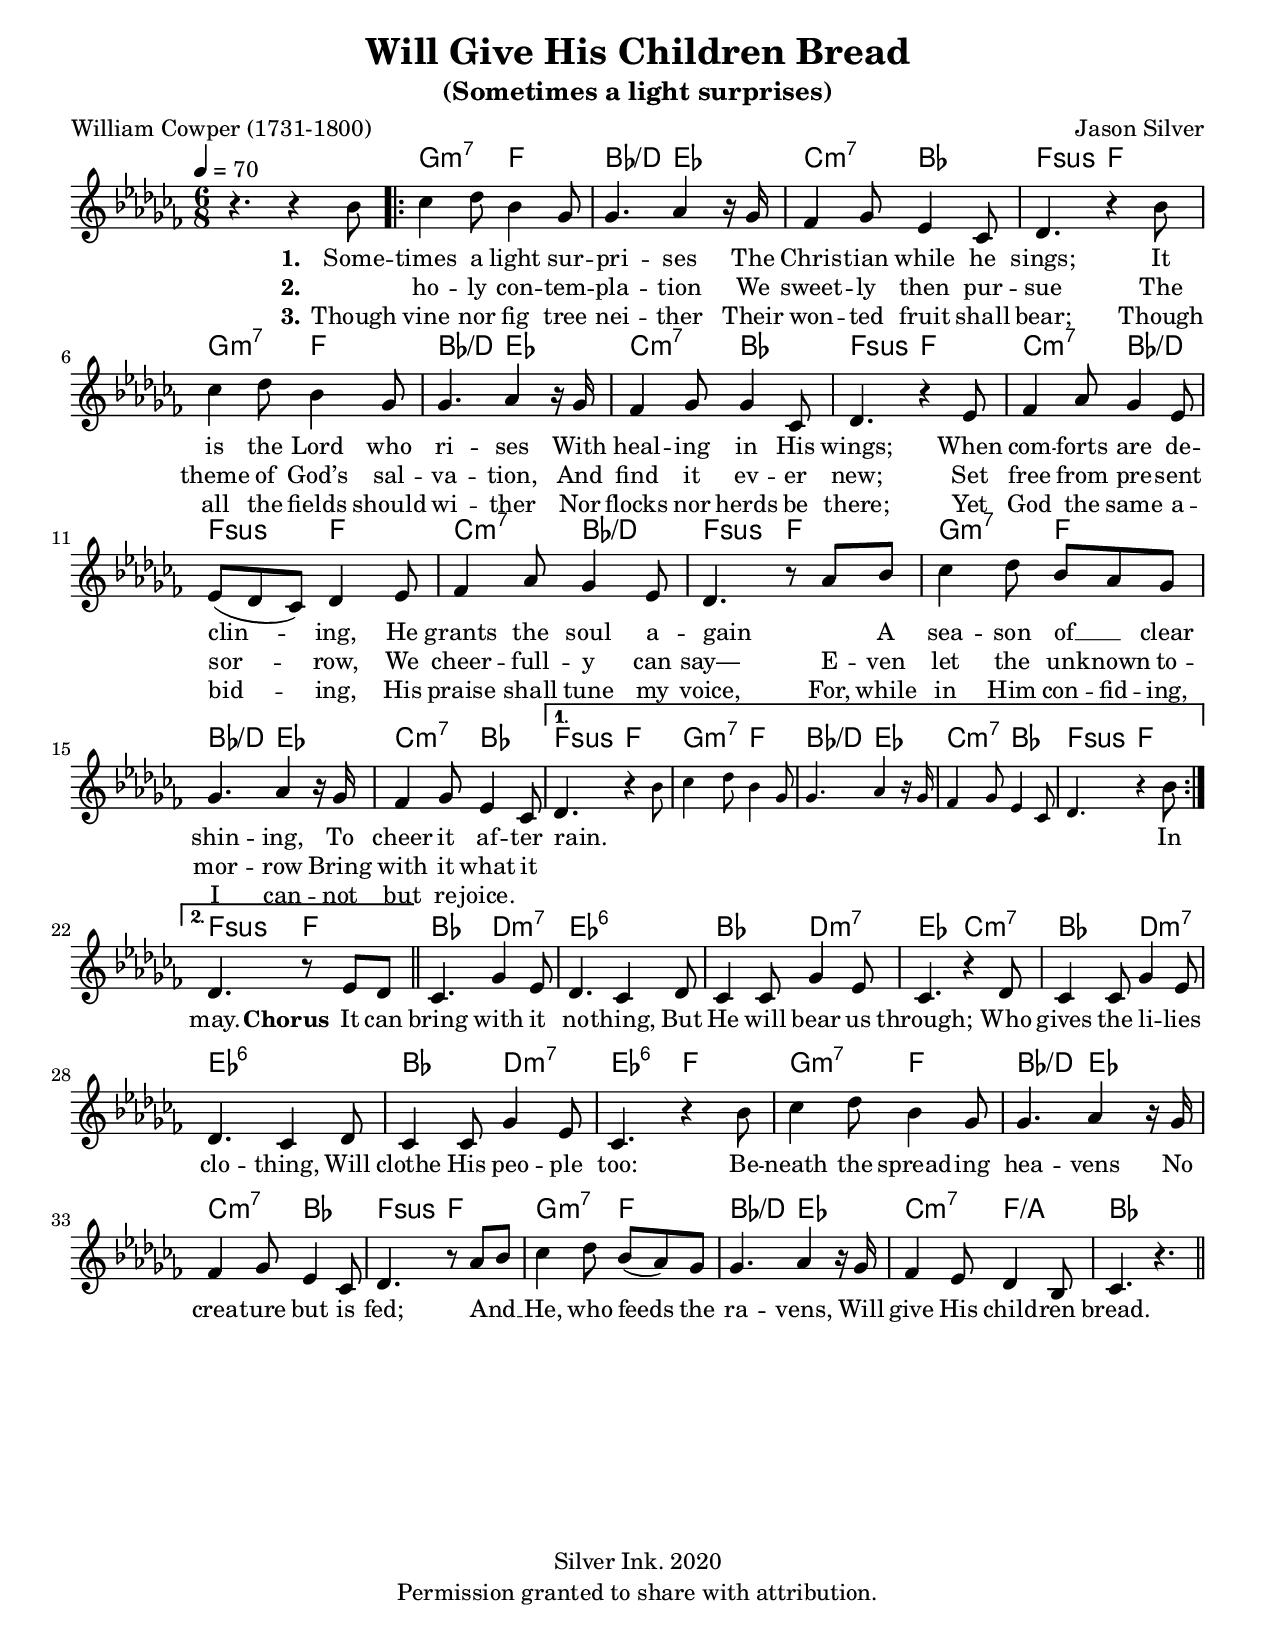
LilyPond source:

\language "english"
\version "2.18.2"
#(define (line-break-every-nth-engraver bars-per-line)
  (lambda (context)
     (make-engraver
       (acknowledgers ((paper-column-interface engraver grob source-engraver)
         (let ((current-bar (ly:context-property context 'currentBarNumber)))
           (if (= (remainder current-bar bars-per-line) 1)
               (if (eq? #t (ly:grob-property grob 'non-musical))
                   (set! (ly:grob-property grob 'line-break-permission) 'force)
                   (set! (ly:grob-property grob 'line-break-permission)
'())))))))))

\header {
  title = "Will Give His Children Bread"
  subtitle = "(Sometimes a light surprises)"
  composer = "Jason Silver"
  poet = "William Cowper (1731-1800)"
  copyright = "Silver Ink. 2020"
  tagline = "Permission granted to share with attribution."
}
\paper {
  top-margin = #10
  bottom-margin = #4
  right-margin = #12
  left-margin = #12
  indent = #0
 %min-systems-per-page = 8 % this allows you to squish line spacing

  % the distance between two systems in the same score:
  system-system-spacing = #'((basic-distance . 14 ) (minimum-distance . 0) (padding . 0 ) (stretchability . 00))
  % the distance between the last system of a score and the first system of the score that follows it, when no (title or top-level) markup exists between them:
  score-system-spacing = #'((basic-distance . 0) (minimum-distance . 0) (padding . 0) (stretchability . 0))
  % the distance between a (title or top-level) markup and the system that follows it:
  markup-system-spacing = #'((basic-distance . 0) (padding . 0) (stretchability . 0))
  % the distance between the last system of a score and the (title or top-level) markup that follows it:
  score-markup-spacing = #'((basic-distance . 0) (padding . 0) (stretchability . 0))
  % the distance between two (title or top-level) markups:
  markup-markup-spacing = #'((basic-distance . 0) (padding . 0))
  % the distance from the top of the printable area (i.e. the bottom of the top margin) to the first system on a page, when there is no (title or top-level) markup between the two:
  top-system-spacing = #'((basic-distance . 0) (minimum-distance . 0) (padding . 0))
  % the distance from the top of the printable area (i.e. the bottom of the top margin) to the first (title or top-level) markup on a page, when there is no system between the two:
  top-markup-spacing = #'((basic-distance . 0) (minimum-distance . 0) (padding . 0))
  % the distance from the last system or top-level markup on a page to the bottom of the printable area (i.e. the top of the bottom margin):
  last-bottom-spacing = #'((basic-distance . 0 ) (minimum-distance . 0) (padding . 0) (stretchability . 0))

  paper-width = 21.59\cm
  paper-height = 27.94\cm
}
slashOn = {
  \override Rest #'stencil = #ly:percent-repeat-item-interface::beat-slash
  \override Rest #'thickness = #'0.48
  \override Rest #'slope = #'1.2
  \override Rest #'Y-offset = #'-.0
}
slashOff = {
  \revert Rest #'stencil
}
LyricFontSize = #.5
lyricNote = {
  % use \once \set melismaBusyProperties = #'(tieMelismaBusy) on the tie where the note sits
  \once \override Lyrics.LyricText.font-shape = #'italic
  \once \override Lyrics.LyricText.font-size = #.2
  \once \override LyricText.self-alignment-X = #LEFT
}
lyricNotePlacement = {
	\once \override NoteHead.stencil = #ly:text-interface::print
	\once \override NoteHead.text = \markup \musicglyph #"rests.2"
	\once  \hide Stem
}
sectionTitle = #(define-music-function
    (parser location theTitle)
    (string?)
    #{
    \mark \markup { \large \bold \concat { "            " #theTitle } }
    #}
)
textRepeats  = #(define-music-function
    (parser location theTitle)
    (string?)
    #{
    \once \override Score.RehearsalMark #'break-visibility = #'#(#t #t #f)
    \mark \markup { \right-align \small #theTitle }
    #}
)
GotoCoda = {
  \once \override Score.RehearsalMark #'break-visibility = #'#(#t #t #f)
  \mark \markup { \small \musicglyph #"scripts.coda" }
}
Coda = {
  \once \override Score.RehearsalMark #'break-visibility = #'#(#f #t #t)
  \mark \markup { \small \musicglyph #"scripts.coda" }
}
Segno = {
  \once \override Score.RehearsalMark #'break-visibility = #'#(#f #t #t)
  \mark \markup { \small \musicglyph #"scripts.segno" }
}
chExceptionMusic = {
  <c d e g>1-\markup { "2" } % notate as 1.2.3.5 
  <c f g>1-\markup {"sus"}
  <c a d g>1-\markup { "m2" } % 1.6.2.
  <c e g d'>1-\markup { \super "add9" } % 1.3.5.9
  <c ef g d'>1-\markup { "m" \super "add9" } % 1.3.5.9
}
chExceptions = #(append (sequential-music-to-chord-exceptions chExceptionMusic #t) ignatzekExceptions)
chordNames = \chordmode {
	\set chordNameExceptions = #chExceptions
	\set chordChanges = ##t % ##t(true) or ##f(false)
	\set Staff.midiInstrument = #"string ensemble 1"
  \skip2. g4.:m7 f bf:/d ef c:m7 bf f:sus4 f 
  g:m7 f bf:/d ef c:m7 bf f:sus4 f 
  c:m7 bf:/d f:sus4 f c:m7 bf:/d f:sus4 f
  g:m7 f bf:/d ef c:m7 bf f:sus4 f 
  % instrumental
  g4.:m7 f bf:/d ef c:m7 bf f:sus4 f

  f:sus4 f

  bf d:m7 ef2.:6 bf4. d:m7 ef4. c:m7 bf4. d:m7 ef2.:6 bf4. d:m7 ef:6 f
  g4.:m7 f bf:/d ef c:m7 bf f:sus4 f 
  g:m7 f bf:/d ef c:m7 f:/a bf2.
  \bar "||"
}
melody = \relative c''{
	\set Staff.midiInstrument = #"piano"
	%           \set melismaBusyProperties = #'()
	\time 6/8
	\key g  \minor
	\clef treble
	\tempo 4 = 70
  
	r4. r4 a8 \bar ".|:"
  \repeat volta 2 { 
    bf4 c8 a4 f8 | f4. g4 r16 f | ef4 f8 d4 bf8 | c4. r4 a'8
    bf4 c8 a4 f8 | f4. g4 r16 f | ef4 f8 f4 bf,8 | c4. r4 d8 |
    ef4 g8 f4 d8 d (c bf)  c4 d8 ef4 g8 | f4 d8 c4. r8 g'8 a |
    bf4 c8 a8 g f | f4. g4 r16 f | ef4 f8 d4 bf8 
  }
  \alternative{
    { c4. r4 \tiny a'8
      bf4 c8 a4 f8 | f4. g4 r16 f | ef4 f8 d4 bf8 | c4. r4 \normalsize a'8
    }
    {
      \break c,4. r8 d c \bar "||" 
    }
  }
  bf4. f'4 d8 c4. bf4 c8 | bf4 bf8 f'4 d8 bf4. r4 c8 | bf4 bf8 f'4 d8 c4. bf4 c8 bf4 bf8 f'4 d8 bf4. r4 a'8 |
  bf4 c8 a4 f8 | f4. g4 r16 f | ef4 f8 d4 bf8 | c4. r8 g' a8
   bf4 c8 a8 ( g ) f | f4. g4 r16 f | ef4 d8 c4 a8 | bf4. r4.
  %\bar "|."
}
nothing = \lyricmode {}
verseone = \lyricmode {
	\override LyricText #'font-size = \LyricFontSize
	\set stanza = "1."
  Some -- times a light sur -- pri -- ses
  The Chris -- tian while he sings;
  It is the Lord who ri -- ses
  With heal -- ing in His wings;
  When com -- forts are de -- clin -- ing,
  He grants the soul a -- gain
  _ A sea -- son of __ _ clear shin -- ing,
  To cheer it af -- ter rain.
  _ _ _ _ _ _ _ _ _ _ _ _ _
  In
}
versetwo = \lyricmode {
	\override LyricText #'font-size = \LyricFontSize
	\set stanza = "2."
  _ ho -- ly con -- tem -- pla -- tion
  We sweet -- ly then pur -- sue
  The theme of God’s sal -- va -- tion,
  And find it ev -- er new;
  Set free from pre -- sent sor -- row,
  We cheer -- full -- y can say—
  E -- ven let the un -- known to -- mor -- row
  Bring with it what it 
  _ _ _ _ _ _ _ _ _ _ _ _ _ _ _ may.
  \set stanza = "Chorus"
  It can bring with it no -- thing,
  But He will bear us through;
  Who gives the li -- lies clo -- thing,
  Will clothe His peo -- ple too:
  Be -- neath the spread -- ing hea -- vens
  No crea -- ture but is fed;
  And __ _ He, who feeds the ra -- vens,
  Will give His child -- ren bread.

}
versethree = \lyricmode {
	\override LyricText #'font-size = \LyricFontSize
	\set stanza = "3."

  Though vine nor fig tree nei -- ther
  Their won -- ted fruit shall bear;
  Though all the fields should wi -- ther
  Nor flocks nor herds be there;
  Yet God the same a -- bid -- ing,
  His praise shall tune my voice,
  For, while in Him con -- fid -- ing,
  I can -- not but re -- joice.
}
versefour = \lyricmode {
	\override LyricText #'font-size = \LyricFontSize
	\set stanza = "3."
}
versefive = \lyricmode {
	\override LyricText #'font-size = \LyricFontSize
	\set stanza = "4."
}
versesix = \lyricmode {
	\override LyricText #'font-size = \LyricFontSize
}
verseseven = \lyricmode {
	\override LyricText #'font-size = \LyricFontSize
}
verseeight = \lyricmode {
}
\score {
	<<
		\new ChordNames  \with {midiInstrument = #"piano"} {
			 \chordNames
		}
		\new Staff
		<<
			\new Voice = "one" {
				\transpose g af \melody
			}
			\addlyrics {
				\verseone
			}
			\addlyrics {
				\versetwo
			}
			\addlyrics {
				\versethree
			}
			\addlyrics {
				\versefour
			}
			\addlyrics {
				\versefive
			}
			\addlyrics {
				\versesix
			}
			\addlyrics {
				\verseseven
			}
			\addlyrics {
				\verseeight
			}
			>>
	>>
	\layout {
		#(layout-set-staff-size 20)
		\context {
			\Score
			% \override NonMusicalPaperColumn #'line-break-permission = ##f
			%\consists #(line-break-every-nth-engraver 4)
		}
	}
	\midi { }
}